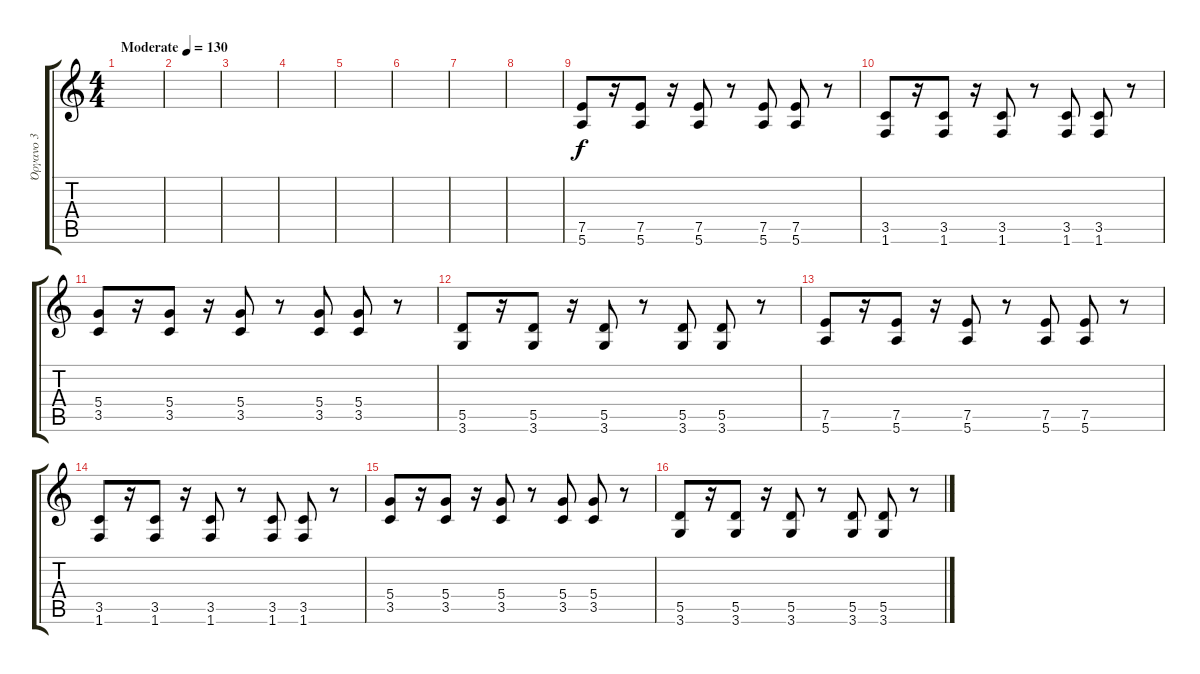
\track ("Όργανο 3" "Όργανο 3") {instrument distortionguitar}
\staff {score tabs}
\tuning (E4 B3 G3 D3 A2 E2) {hide}
\ts (4 4)
\tempo (130 "Moderate")
\clef g2
\ks c
|
|
|
|
|
|
|
|
(7.5 5.6).8 r.16 (7.5 5.6).8 r.16 (7.5 5.6).8 r.8 (7.5 5.6).8 (7.5 5.6).8 r.8 |
(3.5 1.6).8 r.16 (3.5 1.6).8 r.16 (3.5 1.6).8 r.8 (3.5 1.6).8 (3.5 1.6).8 r.8 |
(5.4 3.5).8 r.16 (5.4 3.5).8 r.16 (5.4 3.5).8 r.8 (5.4 3.5).8 (5.4 3.5).8 r.8 |
(5.5 3.6).8 r.16 (5.5 3.6).8 r.16 (5.5 3.6).8 r.8 (5.5 3.6).8 (5.5 3.6).8 r.8 |
(7.5 5.6).8 r.16 (7.5 5.6).8 r.16 (7.5 5.6).8 r.8 (7.5 5.6).8 (7.5 5.6).8 r.8 |
(3.5 1.6).8 r.16 (3.5 1.6).8 r.16 (3.5 1.6).8 r.8 (3.5 1.6).8 (3.5 1.6).8 r.8 |
(5.4 3.5).8 r.16 (5.4 3.5).8 r.16 (5.4 3.5).8 r.8 (5.4 3.5).8 (5.4 3.5).8 r.8 |
(5.5 3.6).8 r.16 (5.5 3.6).8 r.16 (5.5 3.6).8 r.8 (5.5 3.6).8 (5.5 3.6).8 r.8
